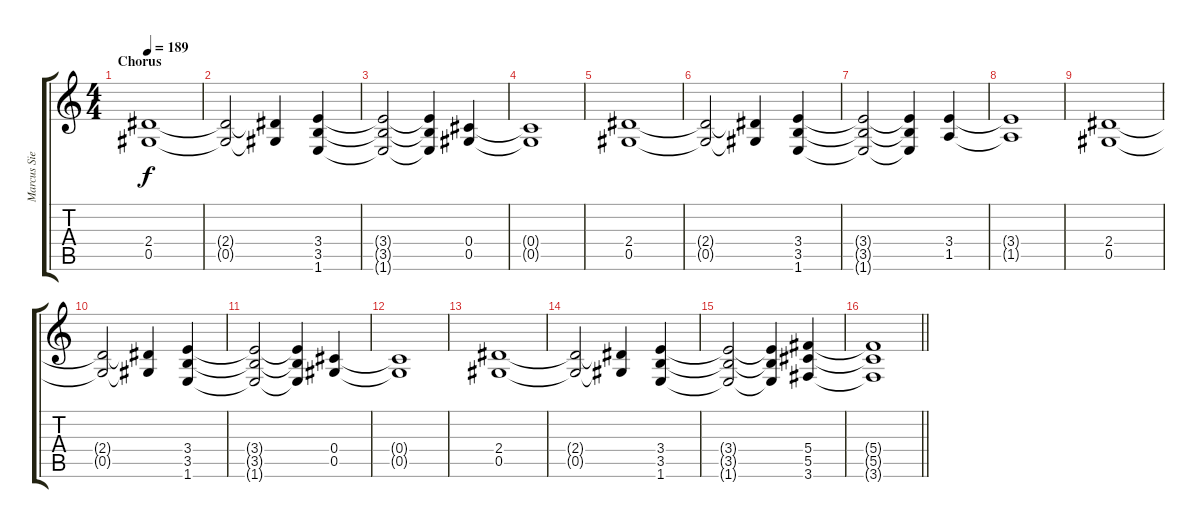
\track ("Marcus Siepen" "Marcus Sie") {instrument distortionguitar}
\staff {score tabs}
\tuning (Eb4 Bb3 Gb3 Db3 Ab2 Eb2) {hide}
\ts (4 4)
\section ("" "Chorus")
\tempo 189
\clef g2
\ks c
(2.4 0.5).1{dy f balance 8 instrument distortionguitar} |
(2.4{t} 0.5{t}).2 (2.4{t} 0.5{t}).4 (3.4 3.5 1.6).4 |
(3.4{t} 3.5{t} 1.6{t}).2 (3.4{t} 3.5{t} 1.6{t}).4 (0.4 0.5).4 |
(0.4{t} 0.5{t}).1 |
(2.4 0.5).1{instrument distortionguitar} |
(2.4{t} 0.5{t}).2 (2.4{t} 0.5{t}).4 (3.4 3.5 1.6).4 |
(3.4{t} 3.5{t} 1.6{t}).2 (3.4{t} 3.5{t} 1.6{t}).4 (3.4 1.5).4 |
(3.4{t} 1.5{t}).1 |
(2.4 0.5).1{instrument distortionguitar} |
(2.4{t} 0.5{t}).2 (2.4{t} 0.5{t}).4 (3.4 3.5 1.6).4 |
(3.4{t} 3.5{t} 1.6{t}).2 (3.4{t} 3.5{t} 1.6{t}).4 (0.4 0.5).4 |
(0.4{t} 0.5{t}).1 |
(2.4 0.5).1{instrument distortionguitar} |
(2.4{t} 0.5{t}).2 (2.4{t} 0.5{t}).4 (3.4 3.5 1.6).4 |
(3.4{t} 3.5{t} 1.6{t}).2 (3.4{t} 3.5{t} 1.6{t}).4 (5.4 5.5 3.6).4 |
\barLineRight lightlight
(5.4{t} 5.5{t} 3.6{t}).1
